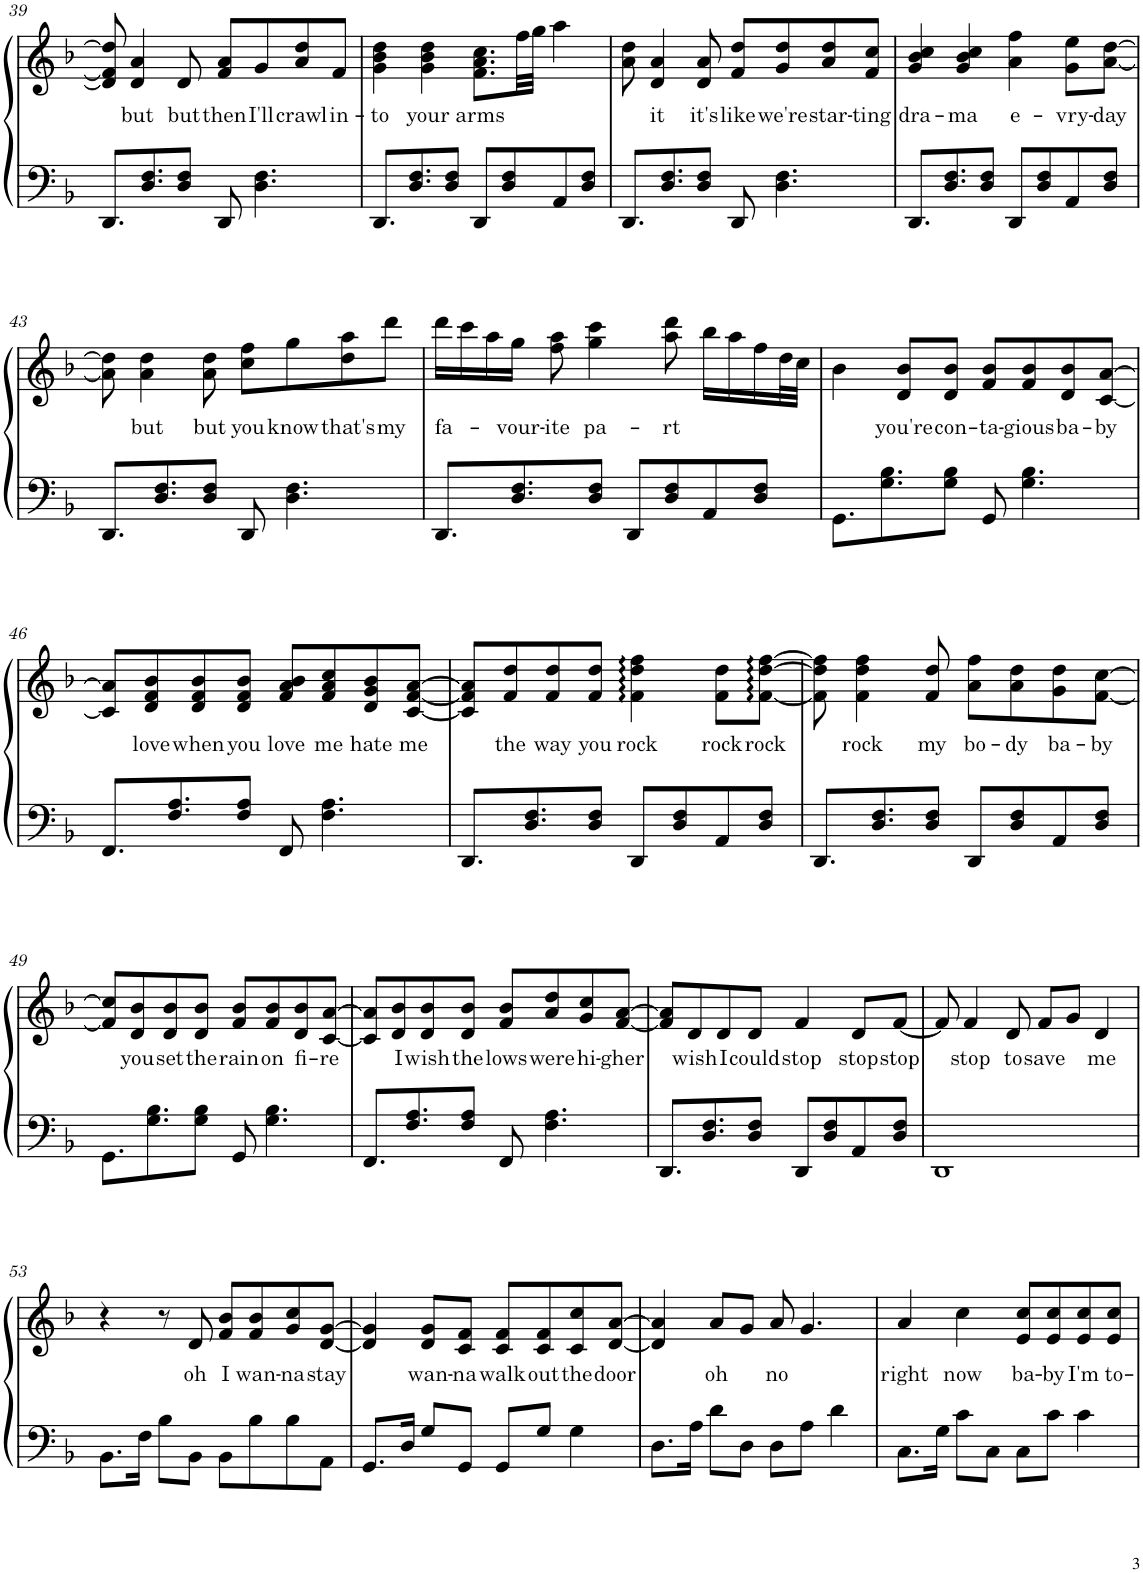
**kern	**kern	**text
*part1	*part1	*part1
*staff2	*staff1	*staff1
*I"Piano	*	*
*I'Pno.	*	*
!!LO:PB:g=z
*clefF4	*clefG2	*
*k[b-]	*k[b-]	*
*M4/4	*M4/4	*
=39	=39	=39
8.DD/L	8d/] 8f/] 8dd/]	.
!	!	!LO:LY:b
.	4d/ 4a/	but
8.D/ 8.F/	.	.
!	!	!LO:LY:b
8D/ 8F/J	8d/	but
!	!	!LO:LY:b
8DD/	8f/ 8a/L	then
!	!	!LO:LY:b
4.D\ 4.F\	8g/	I'll
!	!	!LO:LY:b
.	8a/ 8dd/	crawl
!	!	!LO:LY:b
.	8f/J	in-
=40	=40	=40
!	!	!LO:LY:b
8.DD/L	4g\ 4b-\ 4dd\	-to
8.D/ 8.F/	.	.
!	!	!LO:LY:b
.	4g\ 4b-\ 4dd\	your
8D/ 8F/J	.	.
!	!	!LO:LY:b
8DD/L	8.f\ 8.a\ 8.cc\L	arms
8D/ 8F/	.	.
.	32ff\LL	.
.	32gg\JJJ	.
8AA/	4aa\	.
8D/ 8F/J	.	.
=41	=41	=41
8.DD/L	8a\ 8dd\	.
!	!	!LO:LY:b
.	4d/ 4a/	it
8.D/ 8.F/	.	.
!	!	!LO:LY:b
8D/ 8F/J	8d/ 8a/	it's
!	!	!LO:LY:b
8DD/	8f/ 8dd/L	like
!	!	!LO:LY:b
4.D\ 4.F\	8g/ 8dd/	we're
!	!	!LO:LY:b
.	8a/ 8dd/	star-
!	!	!LO:LY:b
.	8f/ 8cc/J	-ting
=42	=42	=42
!	!	!LO:LY:b
8.DD/L	4g/ 4b-/ 4cc/	dra-
8.D/ 8.F/	.	.
!	!	!LO:LY:b
.	4g/ 4b-/ 4cc/	-ma
8D/ 8F/J	.	.
!	!	!LO:LY:b
8DD/L	4a\ 4ff\	e-
8D/ 8F/	.	.
!	!	!LO:LY:b
8AA/	8g\ 8ee\L	-vry-
!	!	!LO:LY:b
8D/ 8F/J	[8a\ [8dd\J	-day
!!LO:LB:g=z
=43	=43	=43
8.DD/L	8a\] 8dd\]	.
!	!	!LO:LY:b
.	4a\ 4dd\	but
8.D/ 8.F/	.	.
!	!	!LO:LY:b
8D/ 8F/J	8a\ 8dd\	but
!	!	!LO:LY:b
8DD/	8cc\ 8ff\L	you
!	!	!LO:LY:b
4.D\ 4.F\	8gg\	know
!	!	!LO:LY:b
.	8dd\ 8aa\	that's
!	!	!LO:LY:b
.	8ddd\J	my
=44	=44	=44
!	!	!LO:LY:b
8.DD/L	16ddd\LL	fa-
.	16ccc\	.
.	16aa\	.
!	!	!LO:LY:b
8.D/ 8.F/	16gg\JJ	-vour-
!	!	!LO:LY:b
.	8ff\ 8aa\	-ite
!	!	!LO:LY:b
8D/ 8F/J	4gg\ 4ccc\	pa-
8DD/L	.	.
!	!	!LO:LY:b
8D/ 8F/	8aa\ 8ddd\	-rt
8AA/	16bb-\LL	.
.	16aa\	.
8D/ 8F/J	16ff\	.
.	32dd\L	.
.	32cc\JJJ	.
=45	=45	=45
8.GG\L	4b-\	.
8.G\ 8.B-\	.	.
!	!	!LO:LY:b
.	8d/ 8b-/L	you're
!	!	!LO:LY:b
8G\ 8B-\J	8d/ 8b-/J	con-
!	!	!LO:LY:b
8GG/	8f/ 8b-/L	-ta-
!	!	!LO:LY:b
4.G\ 4.B-\	8f/ 8b-/	-gious
!	!	!LO:LY:b
.	8d/ 8b-/	ba-
!	!	!LO:LY:b
.	[8c/ [8a/J	-by
!!LO:LB:g=z
=46	=46	=46
8.FF/L	8c/] 8a/]L	.
!	!	!LO:LY:b
.	8d/ 8f/ 8b-/	love
8.F/ 8.A/	.	.
!	!	!LO:LY:b
.	8d/ 8f/ 8b-/	when
!	!	!LO:LY:b
8F/ 8A/J	8d/ 8f/ 8b-/J	you
!	!	!LO:LY:b
8FF/	8f/ 8a/ 8b-/L	love
!	!	!LO:LY:b
4.F\ 4.A\	8f/ 8a/ 8cc/	me
!	!	!LO:LY:b
.	8d/ 8g/ 8b-/	hate
!	!	!LO:LY:b
.	[8c/ [8f/ [8a/J	me
=47	=47	=47
8.DD/L	8c/] 8f/] 8a/]L	.
!	!	!LO:LY:b
.	8f/ 8dd/	the
8.D/ 8.F/	.	.
!	!	!LO:LY:b
.	8f/ 8dd/	way
!	!	!LO:LY:b
8D/ 8F/J	8f/ 8dd/J	you
!	!	!LO:LY:b
8DD/L	4f\ 4dd\ 4ff\	rock
8D/ 8F/	.	.
!	!	!LO:LY:b
8AA/	8f\ 8dd\L	rock
!	!	!LO:LY:b
8D/ 8F/J	[8f\ [8dd\ [8ff\J	rock
=48	=48	=48
8.DD/L	8f\] 8dd\] 8ff\]	.
!	!	!LO:LY:b
.	4f\ 4dd\ 4ff\	rock
8.D/ 8.F/	.	.
!	!	!LO:LY:b
8D/ 8F/J	8f/ 8dd/	my
!	!	!LO:LY:b
8DD/L	8a\ 8ff\L	bo-
!	!	!LO:LY:b
8D/ 8F/	8a\ 8dd\	-dy
!	!	!LO:LY:b
8AA/	8g\ 8dd\	ba-
!	!	!LO:LY:b
8D/ 8F/J	[8f\ [8cc\J	-by
!!LO:LB:g=z
=49	=49	=49
8.GG\L	8f/] 8cc/]L	.
!	!	!LO:LY:b
.	8d/ 8b-/	you
8.G\ 8.B-\	.	.
!	!	!LO:LY:b
.	8d/ 8b-/	set
!	!	!LO:LY:b
8G\ 8B-\J	8d/ 8b-/J	the
!	!	!LO:LY:b
8GG/	8f/ 8b-/L	rain
!	!	!LO:LY:b
4.G\ 4.B-\	8f/ 8b-/	on
!	!	!LO:LY:b
.	8d/ 8b-/	fi-
!	!	!LO:LY:b
.	[8c/ [8a/J	-re
=50	=50	=50
8.FF/L	8c/] 8a/]L	.
!	!	!LO:LY:b
.	8d/ 8b-/	I
8.F/ 8.A/	.	.
!	!	!LO:LY:b
.	8d/ 8b-/	wish
!	!	!LO:LY:b
8F/ 8A/J	8d/ 8b-/J	the
!	!	!LO:LY:b
8FF/	8f/ 8b-/L	lows
!	!	!LO:LY:b
4.F\ 4.A\	8a/ 8dd/	were
!	!	!LO:LY:b
.	8g/ 8cc/	hi-
!	!	!LO:LY:b
.	[8f/ [8a/J	-gher
=51	=51	=51
8.DD/L	8f/] 8a/]L	.
!	!	!LO:LY:b
.	8d/	wish
8.D/ 8.F/	.	.
!	!	!LO:LY:b
.	8d/	I
!	!	!LO:LY:b
8D/ 8F/J	8d/J	could
!	!	!LO:LY:b
8DD/L	4f/	stop
8D/ 8F/	.	.
!	!	!LO:LY:b
8AA/	8d/L	stop
!	!	!LO:LY:b
8D/ 8F/J	[8f/J	stop
=52	=52	=52
1DD	8f/]	.
!	!	!LO:LY:b
.	4f/	stop
!	!	!LO:LY:b
.	8d/	to
!	!	!LO:LY:b
.	8f/L	save
.	8g/J	.
!	!	!LO:LY:b
.	4d/	me
!!LO:LB:g=z
=53	=53	=53
8.BB-\L	4r	.
16F\Jk	.	.
8B-\L	8r	.
!	!	!LO:LY:b
8BB-\J	8d/	oh
!	!	!LO:LY:b
8BB-\L	8f/ 8b-/L	I
!	!	!LO:LY:b
8B-\	8f/ 8b-/	wan-
!	!	!LO:LY:b
8B-\	8g/ 8cc/	-na
!	!	!LO:LY:b
8AA\J	[8d/ [8g/J	stay
=54	=54	=54
8.GG/L	4d/] 4g/]	.
16D/Jk	.	.
!	!	!LO:LY:b
8G/L	8d/ 8g/L	wan-
!	!	!LO:LY:b
8GG/J	8c/ 8f/J	-na
!	!	!LO:LY:b
8GG/L	8c/ 8f/L	walk
!	!	!LO:LY:b
8G/J	8c/ 8f/	out
!	!	!LO:LY:b
4G\	8c/ 8cc/	the
!	!	!LO:LY:b
.	[8d/ [8a/J	door
=55	=55	=55
8.D\L	4d/] 4a/]	.
16A\Jk	.	.
!	!	!LO:LY:b
8d\L	8a/L	oh
8D\J	8g/J	.
!	!	!LO:LY:b
8D\L	8a/	no
8A\J	4.g/	.
4d\	.	.
=56	=56	=56
!	!	!LO:LY:b
8.C\L	4a/	right
16G\Jk	.	.
!	!	!LO:LY:b
8c\L	4cc\	now
8C\J	.	.
!	!	!LO:LY:b
8C\L	8e/ 8cc/L	ba-
!	!	!LO:LY:b
8c\J	8e/ 8cc/	-by
!	!	!LO:LY:b
4c\	8e/ 8cc/	I'm
!	!	!LO:LY:b
.	8e/ 8cc/J	to-
=	=	=
*-	*-	*-
